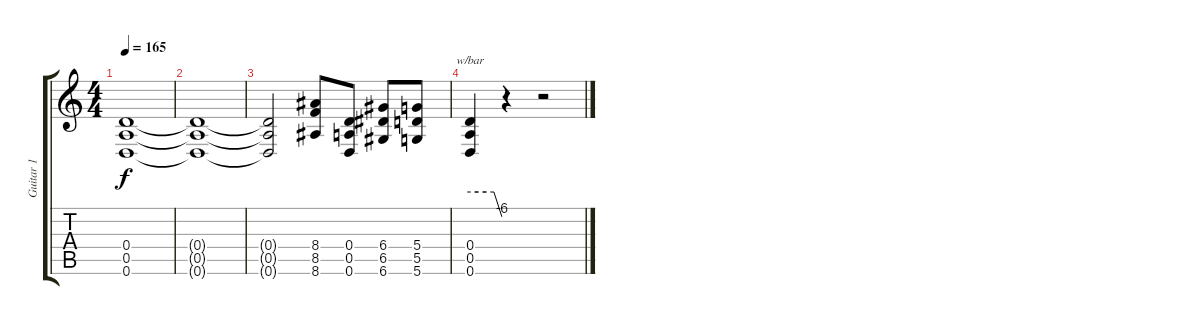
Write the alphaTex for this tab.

\track ("Guitar 1" "Guitar 1") {instrument distortionguitar}
\staff {score tabs}
\tuning (E4 B3 G3 D3 A2 D2) {hide}
\ts (4 4)
\tempo 165
\clef g2
\ks c
(0.4{t} 0.5{t} 0.6{t}).1{dy f} |
(0.4{t} 0.5{t} 0.6{t}).1 |
(0.4{t} 0.5{t} 0.6{t}).2 (8.4 8.5 8.6).8 (0.4 0.5 0.6).8 (6.4 6.5 6.6).8 (5.4 5.5 5.6).8 |
(0.4 0.5 0.6).4{tbe (custom default 0 0 15 0 30 0 45 0 60 -24)} r.4 r.2
